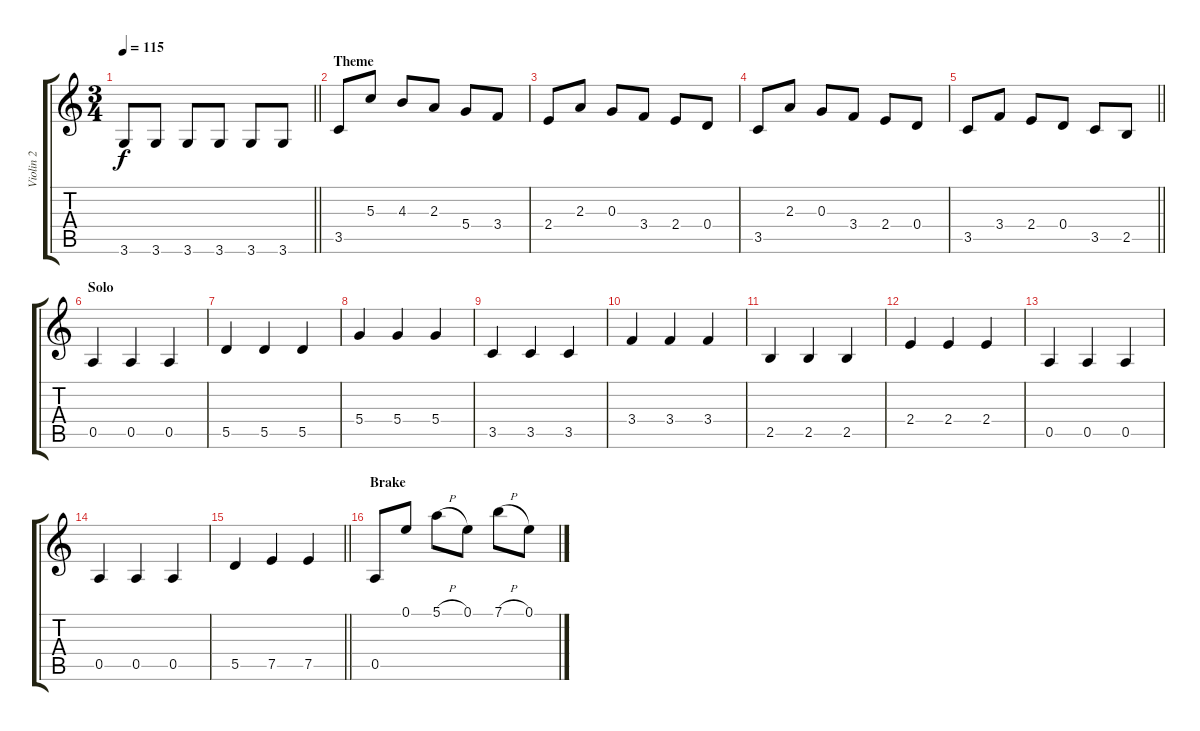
\track ("Violin 2" "Violin 2") {instrument overdrivenguitar}
\staff {score tabs}
\tuning (E4 B3 G3 D3 A2 E2) {hide}
\ts (3 4)
\tempo 115
\clef g2
\barLineRight lightlight
\ks aminor
3.6.8{dy f} 3.6.8 3.6.8 3.6.8 3.6.8 3.6.8 |
\section ("" "Theme")
3.5.8{instrument overdrivenguitar} 5.3.8 4.3.8 2.3.8 5.4.8 3.4.8 |
2.4.8 2.3.8 0.3.8 3.4.8 2.4.8 0.4.8 |
3.5.8 2.3.8 0.3.8 3.4.8 2.4.8 0.4.8 |
\barLineRight lightlight
3.5.8 3.4.8 2.4.8 0.4.8 3.5.8 2.5.8 |
\section ("" "Solo")
0.5.4 0.5.4 0.5.4 |
5.5.4 5.5.4 5.5.4 |
5.4.4 5.4.4 5.4.4 |
3.5.4 3.5.4 3.5.4 |
3.4.4 3.4.4 3.4.4 |
2.5.4 2.5.4 2.5.4 |
2.4.4 2.4.4 2.4.4 |
0.5.4 0.5.4 0.5.4 |
0.5.4 0.5.4 0.5.4 |
\barLineRight lightlight
5.5.4 7.5.4 7.5.4 |
\section ("" "Brake")
0.5.8 0.1.8 5.1{h}.8 0.1.8 7.1{h}.8 0.1.8
